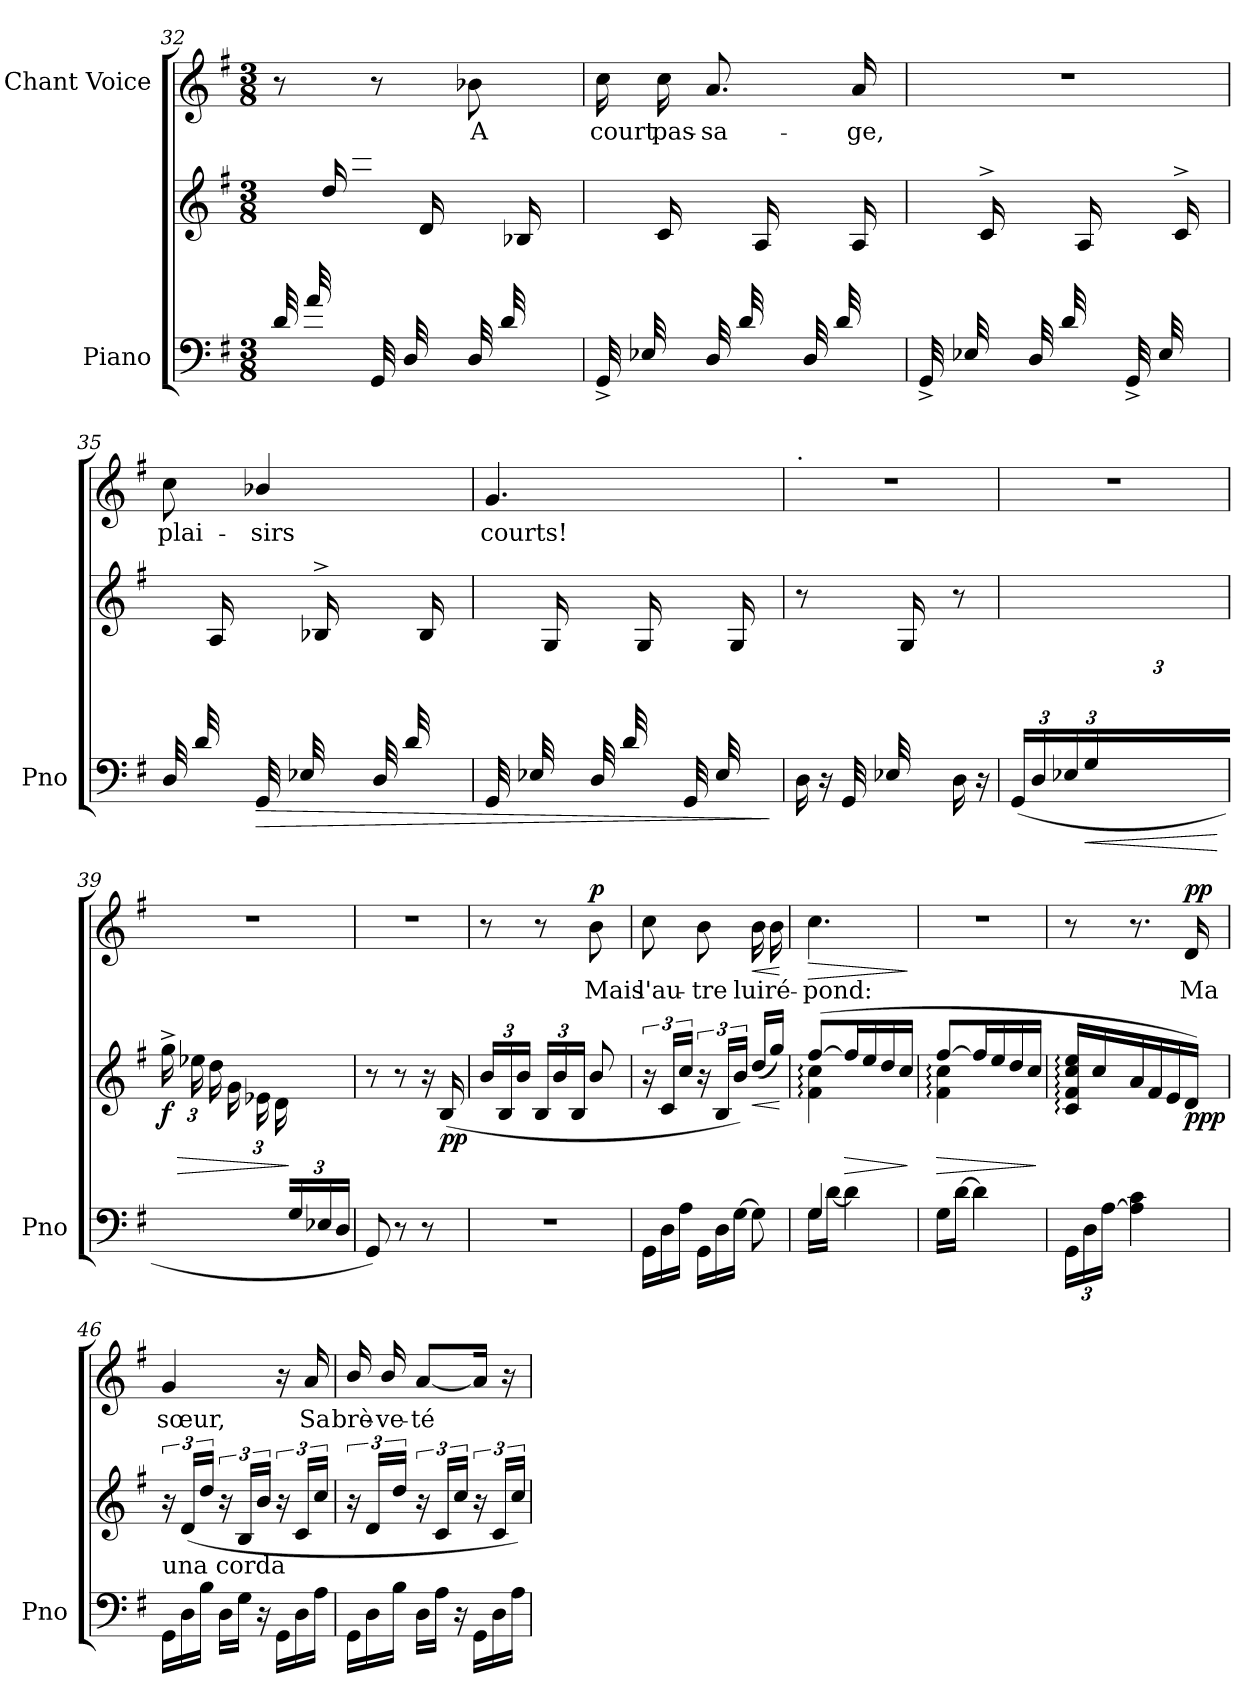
**kern	**kern	**dynam	**kern	**text	**dynam
*part2	*part2	*part2	*part1	*part1	*part1
*staff3	*staff2	*staff2/3	*staff1	*staff1	*staff1
*I"Piano	*	*	*I"Chant Voice	*	*
*I'Pno	*	*	*	*	*
*clefF4	*clefG2	*	*clefG2	*	*
*k[f#]	*k[f#]	*	*k[f#]	*	*
*M3/8	*M3/8	*	*M3/8	*	*
=32	=32	=32	=32	=32	=32
*	*^	*	*	*	*
32d/LLL	16ryy	16ryy	.	8r	.	.
32a/	.	.	.	.	.	.
16ryy	16dd/	32dd\	.	.	.	.
.	.	32ddd\JJJ	.	.	.	.
(>32GG/LLL	16ryy	16ryy	.	8r	.	.
32D/	.	.	.	.	.	.
16ryy	16d/	32d\	.	.	.	.
.	.	32dd\JJJ	.	.	.	.
!	!	!	!	!	!LO:LY:b	!
32D/LLL	16ryy	16ryy	.	8b-X\	A	.
32d/	.	.	.	.	.	.
16ryy	16B-X/	32B-X\	.	.	.	.
.	.	32b-X\JJJ	.	.	.	.
=33	=33	=33	=33	=33	=33	=33
!	!	!	!	!	!LO:LY:b	!
32GG^/LLL	16ryy	16ryy	.	16cc\	court	.
32E-X/	.	.	.	.	.	.
!	!	!	!	!	!LO:LY:b	!
16ryy	16c/	32c\	.	16cc\	pas-	.
.	.	32cc\JJJ	.	.	.	.
!	!	!	!	!	!LO:LY:b	!
32D/LLL	16ryy	16ryy	.	8.a/	-sa-	.
32d/	.	.	.	.	.	.
16ryy	16A/	32A\	.	.	.	.
.	.	32a\JJJ	.	.	.	.
32D/LLL	16ryy	16ryy	.	.	.	.
32d/	.	.	.	.	.	.
!	!	!	!	!	!LO:LY:b	!
16ryy	16A/	32A\	.	16a/	-ge,	.
.	.	32a\JJJ	.	.	.	.
!!LO:LB:g=z
=34	=34	=34	=34	=34	=34	=34
32GG^/LLL	16ryy	16ryy	.	4.r	.	.
32E-X/	.	.	.	.	.	.
16ryy	16c^/	32c\	.	.	.	.
.	.	32cc\JJJ	.	.	.	.
32D/LLL	16ryy	16ryy	.	.	.	.
32d/	.	.	.	.	.	.
16ryy	16A/	32A\	.	.	.	.
.	.	32a\JJJ	.	.	.	.
32GG^/LLL	16ryy	16ryy	.	.	.	.
32E-/	.	.	.	.	.	.
16ryy	16c^/	32c\	.	.	.	.
.	.	32cc\JJJ	.	.	.	.
=35	=35	=35	=35	=35	=35	=35
!	!	!	!	!	!LO:LY:b	!
32D/LLL	16ryy	16ryy	.	8cc\	plai-	.
32d/	.	.	.	.	.	.
16ryy	16A/	32A\	.	.	.	.
.	.	32a\JJJ	.	.	.	.
!	!	!	!LO:HP:b=2	!	!LO:LY:b	!
32GG/LLL	16ryy	16ryy	>	4b-X/	-sirs	.
32E-X/	.	.	.	.	.	.
16ryy	16B-X^/	32B-X\	.	.	.	.
.	.	32b-X\JJJ	.	.	.	.
32D/LLL	16ryy	16ryy	.	.	.	.
32d/	.	.	.	.	.	.
16ryy	16B-/	32B-\	.	.	.	.
.	.	32b-\JJJ)	.	.	.	.
=36	=36	=36	=36	=36	=36	=36
!	!	!	!	!	!LO:LY:b	!
(>32GG/LLL	16ryy	16ryy	.	4.g/	courts!	.
32E-X/	.	.	.	.	.	.
16ryy	16G/	32G\	.	.	.	.
.	.	32g\JJJ	.	.	.	.
32D/LLL	16ryy	16ryy	.	.	.	.
32d/	.	.	.	.	.	.
16ryy	16G/	32G\	.	.	.	.
.	.	32g\JJJ	.	.	.	.
32GG/LLL	16ryy	16ryy	.	.	.	.
32E-/	.	.	.	.	.	.
16ryy	16G/	32G\	.	.	.	.
.	.	32g\JJJ)	.	.	.	.
*	*v	*v	*	*	*	*
.	.	]	.	.	.
!!LO:LB:g=z
=37	=37	=37	=37	=37	=37
*	*^	*	*	*	*
!	!	!	!	!LO:TX:a:t=.	!	!
16D\	8r	8.ryy	.	4.r	.	.
16r	.	.	.	.	.	.
(>32GG/LLL	16ryy	.	.	.	.	.
32E-X/	.	.	.	.	.	.
16ryy	16G/	32G\	.	.	.	.
.	.	32g\JJJ)	.	.	.	.
16D\	8r	8ryy	.	.	.	.
16r	.	.	.	.	.	.
*	*v	*v	*	*	*	*
=38	=38	=38	=38	=38	=38
*Xbrackettup	*	*	*	*	*
*^	*	*	*	*	*
(>24GG/LL	4.ryy	6ryy	.	4.r	.	.
24D/	.	.	.	.	.	.
24E-X/	.	.	.	.	.	.
!	!	!	!LO:HP:b=2	!	!	!
24G/	.	.	<	.	.	.
24%5ryy	.	24d\	.	.	.	.
.	.	24e-X\	.	.	.	.
*	*	*Xbrackettup	*	*	*	*
.	.	24g\	.	.	.	.
.	.	24dd\	.	.	.	.
.	.	24ee-X\JJ	.	.	.	.
*v	*v	*	*	*	*	*
.	.	[	.	.	.
=39	=39	=39	=39	=39	=39
*^	*	*	*	*	*
!	!	!	!LO:HP:b	!	!	!
!	!	!	!LO:DY:n=1:b	!	!	!
4ryy	4.ryy	(>24gg^\LL)	> f	4.r	.	.
.	.	24ee-X\	.	.	.	.
.	.	24dd\	.	.	.	.
.	.	24g\	.	.	.	.
.	.	24e-X\	.	.	.	.
.	.	24d\	.	.	.	.
24G/	.	8ryy	]	.	.	.
24E-X/	.	.	.	.	.	.
24D/JJ	.	.	.	.	.	.
*v	*v	*	*	*	*	*
!!LO:LB:g=z
=40	=40	=40	=40	=40	=40
8GG/)	8r	.	4.r	.	.
8r	8r	.	.	.	.
8r	16r	.	.	.	.
!	!	!LO:DY:b	!	!	!
.	(>16B/	pp	.	.	.
=41	=41	=41	=41	=41	=41
4.r	24b/LL	.	8r	.	.
.	24B/	.	.	.	.
.	24b/JJ	.	.	.	.
.	24B/LL	.	8r	.	.
.	24b/	.	.	.	.
.	24B/JJ	.	.	.	.
!	!	!	!	!LO:LY:b	!LO:DY:a
.	8b/	.	8b\	Mais	p
=42	=42	=42	=42	=42	=42
*Xtuplet	*brackettup	*	*	*	*
!	!	!	!	!LO:LY:b	!
24GG\LL	24r	.	8cc\	l'au-	.
24D\	24c/LL	.	.	.	.
24A\JJ	24cc/JJ	.	.	.	.
!	!	!	!	!LO:LY:b	!
24GG\LL	24r	.	8b\	-tre	.
24D\	24B/LL	.	.	.	.
[24G\JJ	24b/JJ)	.	.	.	.
!	!	!LO:HP:b	!	!LO:LY:b	!LO:HP:b
8G\]	(<16dd/LL	<	16b\	lui	<
!	!	!	!	!LO:LY:b	!
.	16gg/JJ)	.	16b\	ré-	.
.	.	[	.	.	[
=43	=43	=43	=43	=43	=43
*^	*^	*	*	*	*
!	!	!	!	!	!	!LO:LY:b	!LO:HP:b
4G/	16G\LL	(>[8ff#/L	4f#\: 4cc\:	.	4.cc\	-pond:	>
.	[16d\JJ	.	.	.	.	.	.
!	!	!	!	!LO:HP:b	!	!	!
.	4d\]	16ff#/L]	.	>	.	.	.
.	.	16ee/	.	.	.	.	.
8ryy	.	16dd/	8ryy	.	.	.	.
.	.	16cc/JJ	.	.	.	.	.
*v	*v	*	*	*	*	*	*
*	*v	*v	*	*	*	*
.	.	]	.	.	]
!!LO:PB:g=z
=44	=44	=44	=44	=44	=44
!	!	!LO:HP:b	!	!	!
*	*^	*	*	*	*
16G\LL	[8ff#/L	4f#\: 4cc\:	>	4.r	.	.
[16d\JJ	.	.	.	.	.	.
4d\]	16ff#/L]	.	.	.	.	.
.	16ee/	.	.	.	.	.
.	16dd/	8ryy	.	.	.	.
.	16cc/JJ	.	.	.	.	.
*	*v	*v	*	*	*	*
.	.	]	.	.	.
=45	=45	=45	=45	=45	=45
*tuplet	*	*	*	*	*
24GG\LL	16c/: 16f#/: 16cc/: 16ee/:LL	.	8r	.	.
24D\	.	.	.	.	.
.	16cc/	.	.	.	.
[24A\JJ	.	.	.	.	.
4A\] 4c\	16a/	.	8.r	.	.
.	16f#/	.	.	.	.
.	16e/	.	.	.	.
!	!	!LO:DY:b	!	!LO:LY:b	!LO:DY:a
.	16d/JJ)	ppp	16d/	Ma	pp
=46	=46	=46	=46	=46	=46
*Xtuplet	*	*	*	*	*
!	!LO:TX:b:t=una corda	!	!	!	!
!	!	!	!	!LO:LY:b	!
24GG\LL	24r	.	4g/	sœur,	.
24D\	(>24d/LL	.	.	.	.
24B\JJ	24dd/JJ	.	.	.	.
24D\LL	24r	.	.	.	.
24G\JJ	24B/LL	.	.	.	.
24r	24b/JJ	.	.	.	.
24GG\LL	24r	.	16r	.	.
24D\	24c/LL	.	.	.	.
!	!	!	!	!LO:LY:b	!
.	.	.	16a/	Sa	.
24A\JJ	24cc/JJ	.	.	.	.
=47	=47	=47	=47	=47	=47
!	!	!	!	!LO:LY:b	!
24GG\LL	24r	.	16b/	brè-	.
24D\	24d/LL	.	.	.	.
!	!	!	!	!LO:LY:b	!
.	.	.	16b/	-ve-	.
24B\JJ	24dd/JJ	.	.	.	.
!	!	!	!	!LO:LY:b	!
24D\LL	24r	.	[8a/L	-té	.
24A\JJ	24c/LL	.	.	.	.
24r	24cc/JJ	.	.	.	.
24GG\LL	24r	.	16a/Jk]	.	.
24D\	24c/LL	.	.	.	.
.	.	.	16r	.	.
24A\JJ	24cc/JJ)	.	.	.	.
=	=	=	=	=	=
*-	*-	*-	*-	*-	*-
